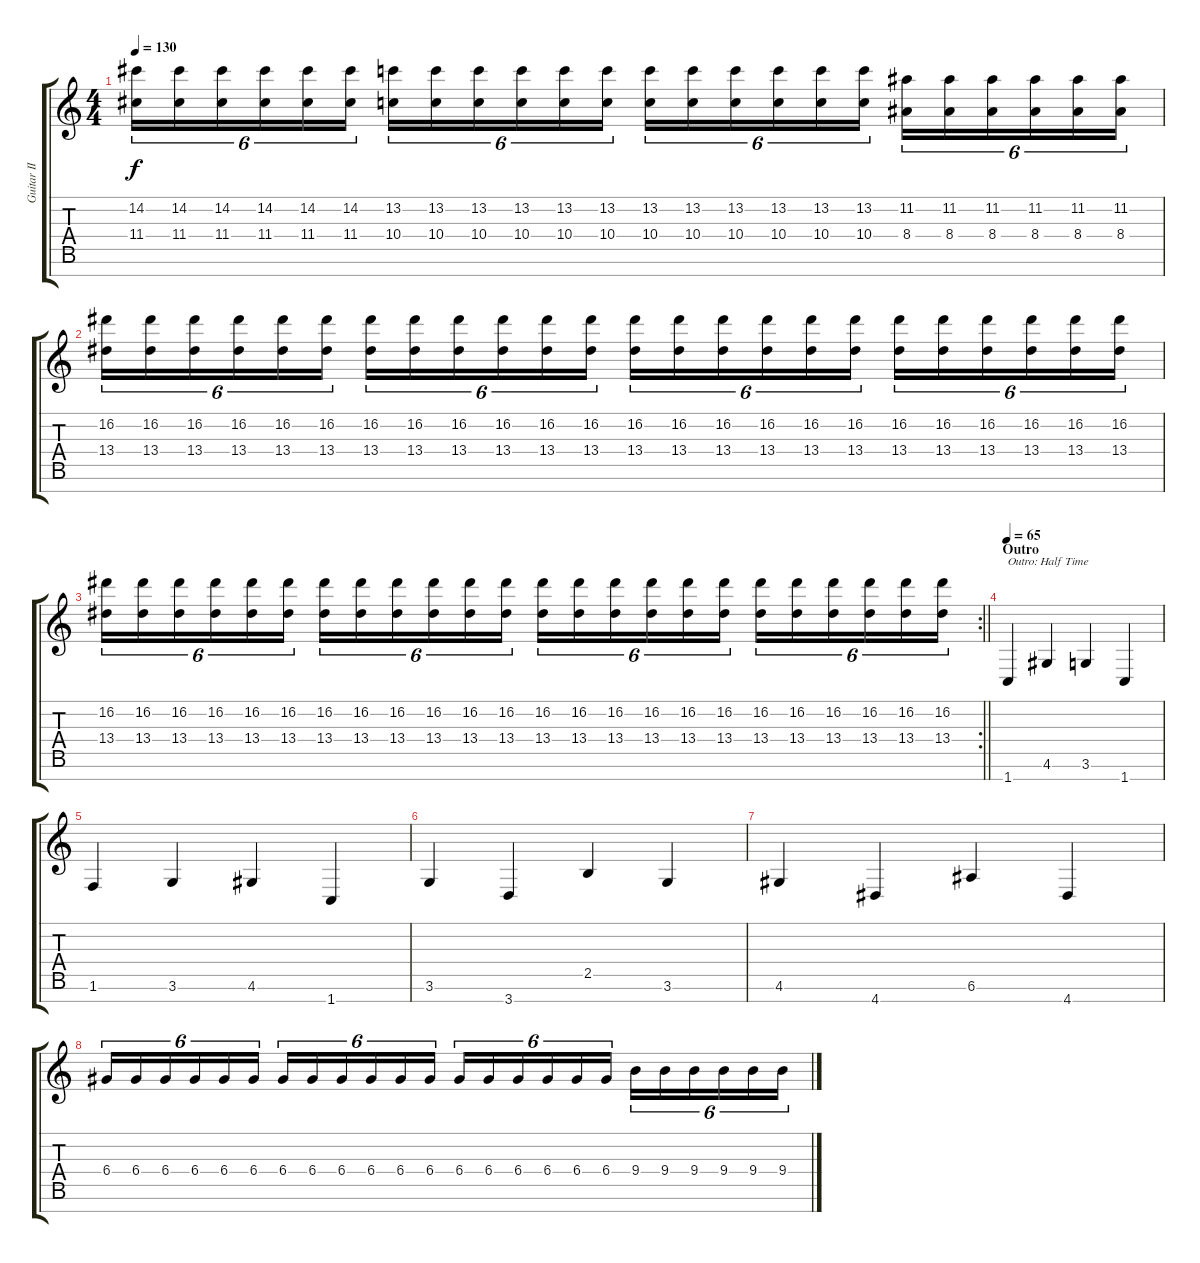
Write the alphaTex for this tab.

\track ("Guitar II [Samoth]" "Guitar II ") {instrument distortionguitar}
\staff {score tabs}
\tuning (E4 B3 G3 D3 A2 E2 B1) {hide}
\ts (4 4)
\tempo 130
\clef g2
\ks c
(14.2 11.4).16{tu (6 4) dy f} (14.2 11.4).16{tu (6 4)} (14.2 11.4).16{tu (6 4)} (14.2 11.4).16{tu (6 4)} (14.2 11.4).16{tu (6 4)} (14.2 11.4).16{tu (6 4)} (13.2 10.4).16{tu (6 4)} (13.2 10.4).16{tu (6 4)} (13.2 10.4).16{tu (6 4)} (13.2 10.4).16{tu (6 4)} (13.2 10.4).16{tu (6 4)} (13.2 10.4).16{tu (6 4)} (13.2 10.4).16{tu (6 4)} (13.2 10.4).16{tu (6 4)} (13.2 10.4).16{tu (6 4)} (13.2 10.4).16{tu (6 4)} (13.2 10.4).16{tu (6 4)} (13.2 10.4).16{tu (6 4)} (11.2 8.4).16{tu (6 4)} (11.2 8.4).16{tu (6 4)} (11.2 8.4).16{tu (6 4)} (11.2 8.4).16{tu (6 4)} (11.2 8.4).16{tu (6 4)} (11.2 8.4).16{tu (6 4)} |
(16.2 13.4).16{tu (6 4)} (16.2 13.4).16{tu (6 4)} (16.2 13.4).16{tu (6 4)} (16.2 13.4).16{tu (6 4)} (16.2 13.4).16{tu (6 4)} (16.2 13.4).16{tu (6 4)} (16.2 13.4).16{tu (6 4)} (16.2 13.4).16{tu (6 4)} (16.2 13.4).16{tu (6 4)} (16.2 13.4).16{tu (6 4)} (16.2 13.4).16{tu (6 4)} (16.2 13.4).16{tu (6 4)} (16.2 13.4).16{tu (6 4)} (16.2 13.4).16{tu (6 4)} (16.2 13.4).16{tu (6 4)} (16.2 13.4).16{tu (6 4)} (16.2 13.4).16{tu (6 4)} (16.2 13.4).16{tu (6 4)} (16.2 13.4).16{tu (6 4)} (16.2 13.4).16{tu (6 4)} (16.2 13.4).16{tu (6 4)} (16.2 13.4).16{tu (6 4)} (16.2 13.4).16{tu (6 4)} (16.2 13.4).16{tu (6 4)} |
\rc 2
\barLineRight lightlight
(16.2 13.4).16{tu (6 4)} (16.2 13.4).16{tu (6 4)} (16.2 13.4).16{tu (6 4)} (16.2 13.4).16{tu (6 4)} (16.2 13.4).16{tu (6 4)} (16.2 13.4).16{tu (6 4)} (16.2 13.4).16{tu (6 4)} (16.2 13.4).16{tu (6 4)} (16.2 13.4).16{tu (6 4)} (16.2 13.4).16{tu (6 4)} (16.2 13.4).16{tu (6 4)} (16.2 13.4).16{tu (6 4)} (16.2 13.4).16{tu (6 4)} (16.2 13.4).16{tu (6 4)} (16.2 13.4).16{tu (6 4)} (16.2 13.4).16{tu (6 4)} (16.2 13.4).16{tu (6 4)} (16.2 13.4).16{tu (6 4)} (16.2 13.4).16{tu (6 4)} (16.2 13.4).16{tu (6 4)} (16.2 13.4).16{tu (6 4)} (16.2 13.4).16{tu (6 4)} (16.2 13.4).16{tu (6 4)} (16.2 13.4).16{tu (6 4)} |
\section ("" "Outro")
\tempo 65
1.7.4{txt "Outro: Half Time"} 4.6.4 3.6.4 1.7.4 |
1.6.4 3.6.4 4.6.4 1.7.4 |
3.6.4 3.7.4 2.5.4 3.6.4 |
4.6.4 4.7.4 6.6.4 4.7.4 |
6.4.16{tu (6 4)} 6.4.16{tu (6 4)} 6.4.16{tu (6 4)} 6.4.16{tu (6 4)} 6.4.16{tu (6 4)} 6.4.16{tu (6 4)} 6.4.16{tu (6 4)} 6.4.16{tu (6 4)} 6.4.16{tu (6 4)} 6.4.16{tu (6 4)} 6.4.16{tu (6 4)} 6.4.16{tu (6 4)} 6.4.16{tu (6 4)} 6.4.16{tu (6 4)} 6.4.16{tu (6 4)} 6.4.16{tu (6 4)} 6.4.16{tu (6 4)} 6.4.16{tu (6 4)} 9.4.16{tu (6 4)} 9.4.16{tu (6 4)} 9.4.16{tu (6 4)} 9.4.16{tu (6 4)} 9.4.16{tu (6 4)} 9.4.16{tu (6 4)}
